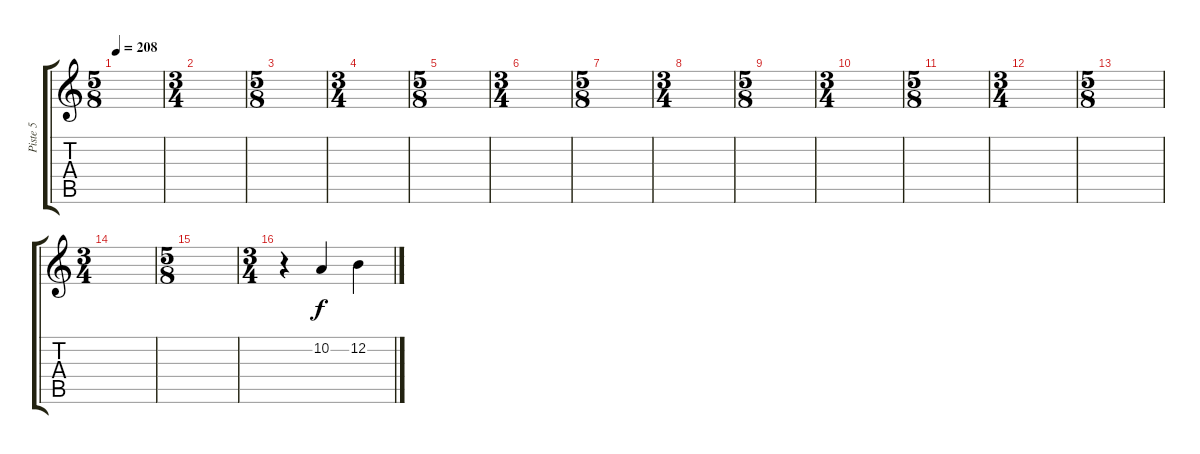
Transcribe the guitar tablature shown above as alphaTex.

\track ("Piste 5" "Piste 5") {instrument sitar}
\staff {score tabs}
\tuning (E4 B3 G3 D3 A2 E2) {hide}
\ts (5 8)
\tempo 208
\clef g2
\ks c
|
\ts (3 4)
|
\ts (5 8)
|
\ts (3 4)
|
\ts (5 8)
|
\ts (3 4)
|
\ts (5 8)
|
\ts (3 4)
|
\ts (5 8)
|
\ts (3 4)
|
\ts (5 8)
|
\ts (3 4)
|
\ts (5 8)
|
\ts (3 4)
|
\ts (5 8)
|
\ts (3 4)
r.4 10.2.4 12.2.4
